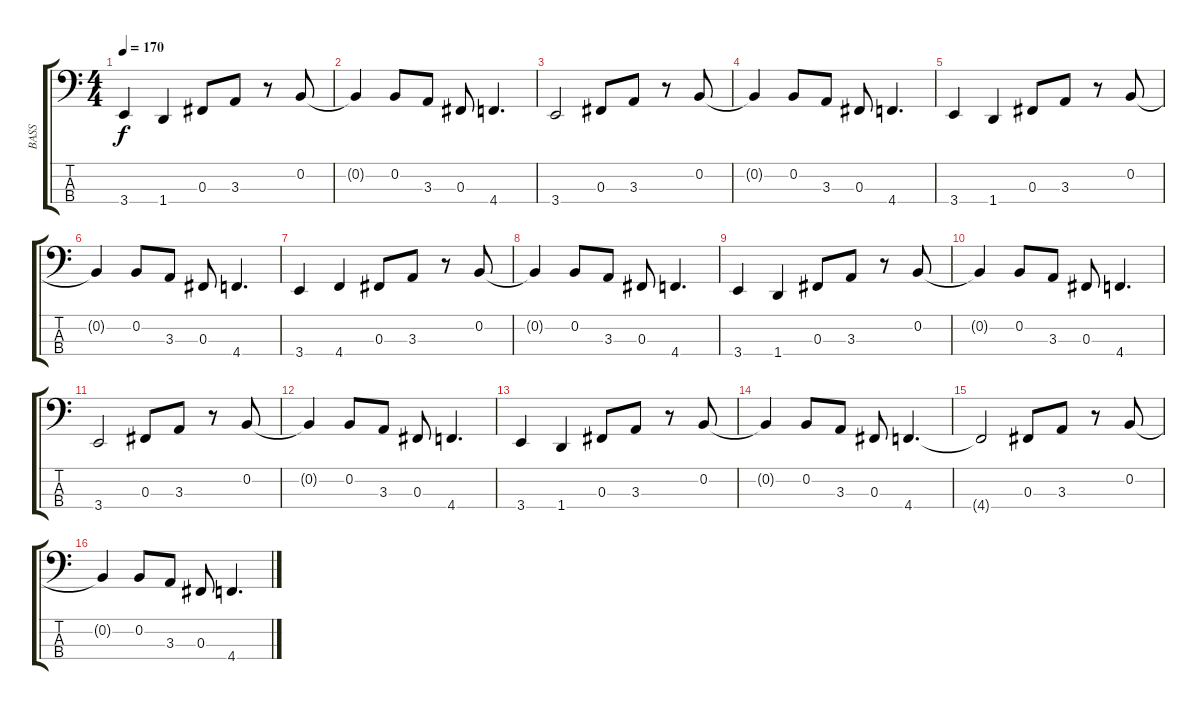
\track ("BASS" "BASS") {instrument electricbassfinger}
\staff {score tabs}
\tuning (E2 B1 Gb1 Db1) {hide}
\ts (4 4)
\tempo 170
\clef f4
\ks c
3.4.4{dy f} 1.4.4 0.3.8 3.3.8 r.8 0.2.8 |
0.2{t}.4 0.2.8 3.3.8 0.3.8 4.4.4{d} |
3.4.2 0.3.8 3.3.8 r.8 0.2.8 |
0.2{t}.4 0.2.8 3.3.8 0.3.8 4.4.4{d} |
3.4.4 1.4.4 0.3.8 3.3.8 r.8 0.2.8 |
0.2{t}.4 0.2.8 3.3.8 0.3.8 4.4.4{d} |
3.4.4 4.4.4 0.3.8 3.3.8 r.8 0.2.8 |
0.2{t}.4 0.2.8 3.3.8 0.3.8 4.4.4{d} |
3.4.4 1.4.4 0.3.8 3.3.8 r.8 0.2.8 |
0.2{t}.4 0.2.8 3.3.8 0.3.8 4.4.4{d} |
3.4.2 0.3.8 3.3.8 r.8 0.2.8 |
0.2{t}.4 0.2.8 3.3.8 0.3.8 4.4.4{d} |
3.4.4 1.4.4 0.3.8 3.3.8 r.8 0.2.8 |
0.2{t}.4 0.2.8 3.3.8 0.3.8 4.4.4{d} |
4.4{t}.2 0.3.8 3.3.8 r.8 0.2.8 |
0.2{t}.4 0.2.8 3.3.8 0.3.8 4.4.4{d}
